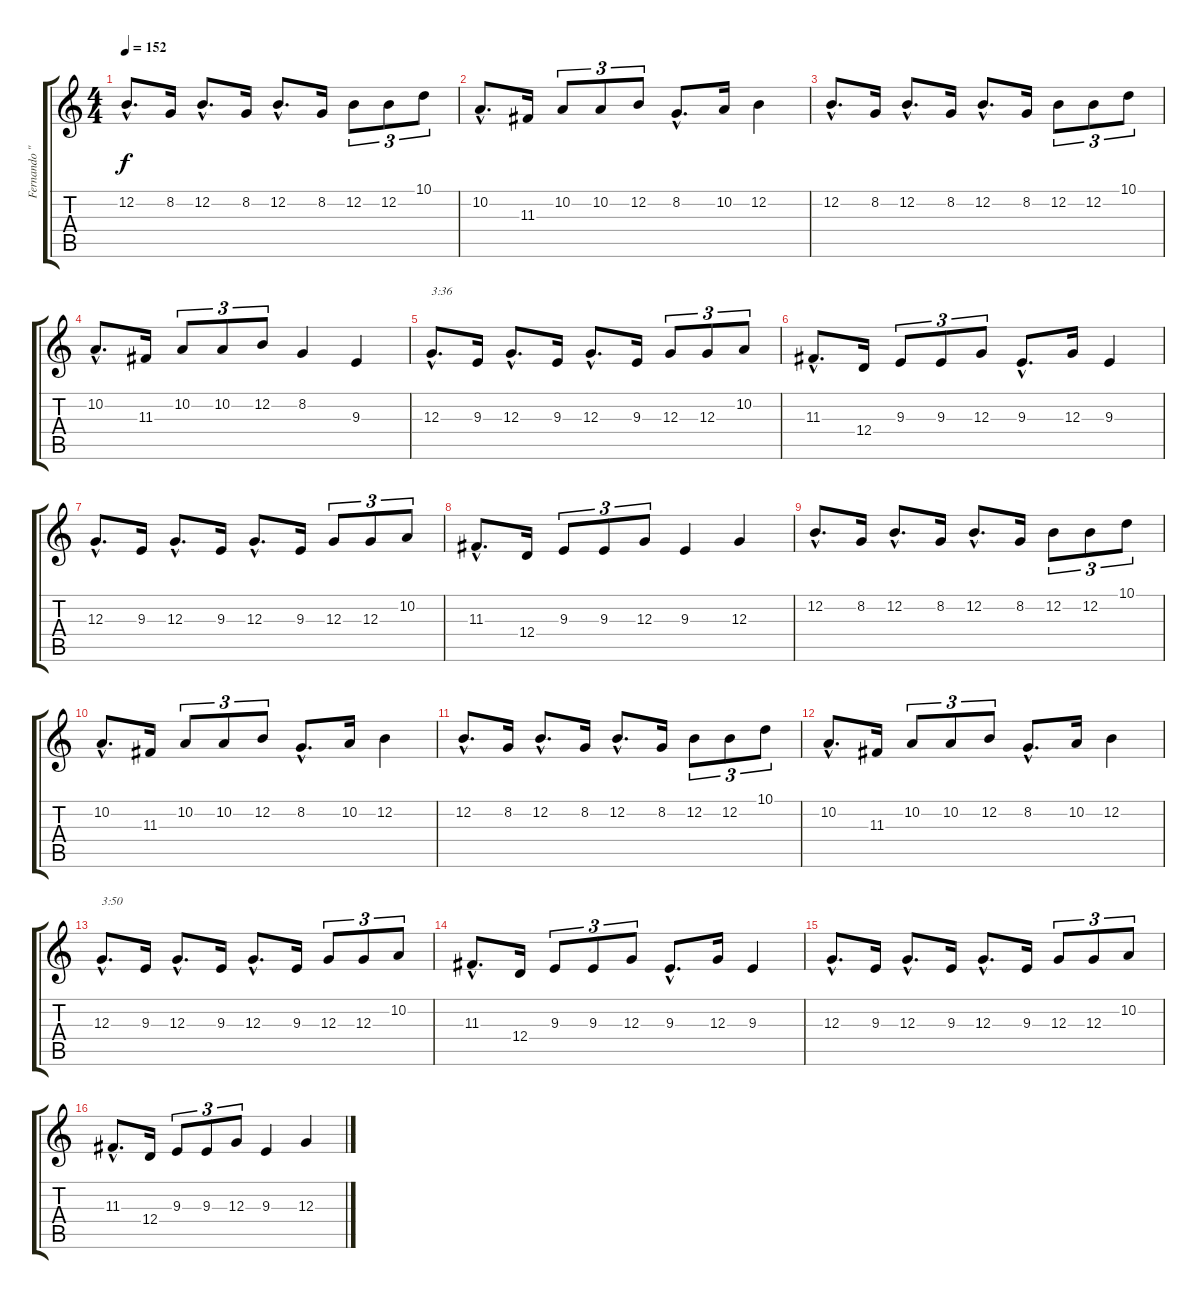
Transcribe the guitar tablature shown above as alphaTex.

\track ("Fernando \"Kuma\" Lagos" "Fernando \"") {instrument violin}
\staff {score tabs}
\tuning (E4 B3 G3 D3 A2 E2) {hide}
\ts (4 4)
\tempo 152
\clef g2
\ks c
12.2{hac}.8{d dy f} 8.2.16 12.2{hac}.8{d} 8.2.16 12.2{hac}.8{d} 8.2.16 12.2.8{tu (3 2)} 12.2.8{tu (3 2)} 10.1.8{tu (3 2)} |
10.2{hac}.8{d} 11.3.16 10.2.8{tu (3 2)} 10.2.8{tu (3 2)} 12.2.8{tu (3 2)} 8.2{hac}.8{d} 10.2.16 12.2.4 |
12.2{hac}.8{d} 8.2.16 12.2{hac}.8{d} 8.2.16 12.2{hac}.8{d} 8.2.16 12.2.8{tu (3 2)} 12.2.8{tu (3 2)} 10.1.8{tu (3 2)} |
10.2{hac}.8{d} 11.3.16 10.2.8{tu (3 2)} 10.2.8{tu (3 2)} 12.2.8{tu (3 2)} 8.2.4 9.3.4 |
12.3{hac}.8{d txt "3:36"} 9.3.16 12.3{hac}.8{d} 9.3.16 12.3{hac}.8{d} 9.3.16 12.3.8{tu (3 2)} 12.3.8{tu (3 2)} 10.2.8{tu (3 2)} |
11.3{hac}.8{d} 12.4.16 9.3.8{tu (3 2)} 9.3.8{tu (3 2)} 12.3.8{tu (3 2)} 9.3{hac}.8{d} 12.3.16 9.3.4 |
12.3{hac}.8{d} 9.3.16 12.3{hac}.8{d} 9.3.16 12.3{hac}.8{d} 9.3.16 12.3.8{tu (3 2)} 12.3.8{tu (3 2)} 10.2.8{tu (3 2)} |
11.3{hac}.8{d} 12.4.16 9.3.8{tu (3 2)} 9.3.8{tu (3 2)} 12.3.8{tu (3 2)} 9.3.4 12.3.4 |
12.2{hac}.8{d} 8.2.16 12.2{hac}.8{d} 8.2.16 12.2{hac}.8{d} 8.2.16 12.2.8{tu (3 2)} 12.2.8{tu (3 2)} 10.1.8{tu (3 2)} |
10.2{hac}.8{d} 11.3.16 10.2.8{tu (3 2)} 10.2.8{tu (3 2)} 12.2.8{tu (3 2)} 8.2{hac}.8{d} 10.2.16 12.2.4 |
12.2{hac}.8{d} 8.2.16 12.2{hac}.8{d} 8.2.16 12.2{hac}.8{d} 8.2.16 12.2.8{tu (3 2)} 12.2.8{tu (3 2)} 10.1.8{tu (3 2)} |
10.2{hac}.8{d} 11.3.16 10.2.8{tu (3 2)} 10.2.8{tu (3 2)} 12.2.8{tu (3 2)} 8.2{hac}.8{d} 10.2.16 12.2.4 |
12.3{hac}.8{d txt "3:50"} 9.3.16 12.3{hac}.8{d} 9.3.16 12.3{hac}.8{d} 9.3.16 12.3.8{tu (3 2)} 12.3.8{tu (3 2)} 10.2.8{tu (3 2)} |
11.3{hac}.8{d} 12.4.16 9.3.8{tu (3 2)} 9.3.8{tu (3 2)} 12.3.8{tu (3 2)} 9.3{hac}.8{d} 12.3.16 9.3.4 |
12.3{hac}.8{d} 9.3.16 12.3{hac}.8{d} 9.3.16 12.3{hac}.8{d} 9.3.16 12.3.8{tu (3 2)} 12.3.8{tu (3 2)} 10.2.8{tu (3 2)} |
11.3{hac}.8{d} 12.4.16 9.3.8{tu (3 2)} 9.3.8{tu (3 2)} 12.3.8{tu (3 2)} 9.3.4 12.3.4
